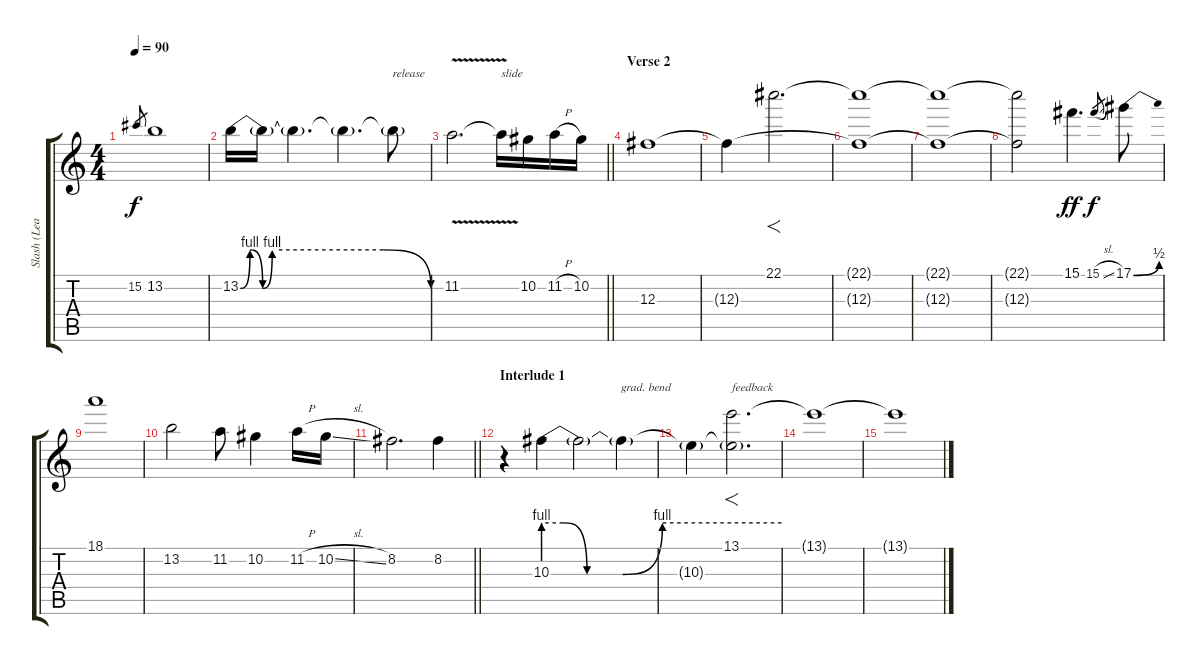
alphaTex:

\track ("Slash (Lead Guitar)" "Slash (Lea") {instrument overdrivenguitar}
\staff {score tabs}
\tuning (Eb4 Bb3 Gb3 Db3 Ab2 Eb2) {hide}
\ts (4 4)
\tempo 90
\clef g2
\ks c
15.2.8{gr dy f} 13.2.1 |
13.2{be (custom 0 0 3 4 7 0 10 4 45 4 60 0)}.16 13.2{t}.16 13.2{t}.4{d} 13.2{t}.4{d} 13.2{t}.8{txt "release"} |
\barLineRight lightlight
11.2{v}.2{d} 11.2{t}.16{txt "slide"} 10.2.16 11.2{h}.16 10.2.16 |
\section ("" "Verse 2")
12.3.1 |
12.3{t}.4 22.1.2{f d} |
(22.1{t} 12.3{t}).1 |
(22.1{t} 12.3{t}).1 |
(22.1{t} 12.3{t}).2 15.1.4{d dy ff} 15.1{sl}.8{gr dy f} 17.1{be (bend 0 0 60 2)}.8 |
18.1.1 |
13.2.2 11.2.8 10.2.4 11.2{h}.16 10.2{sl}.16 |
\barLineRight lightlight
8.2.2{d} 8.2.4 |
\section ("" "Interlude 1")
r.4 10.3{be (custom 0 4 5 4 11 0 20 0 30 4 60 4)}.4 10.3{t}.2 10.3{t}.4{txt "grad. bend"} |
10.3{t}.4 (13.1 10.3{t}).2{f d txt "feedback"} |
13.1{t}.1 |
13.1{t}.1
